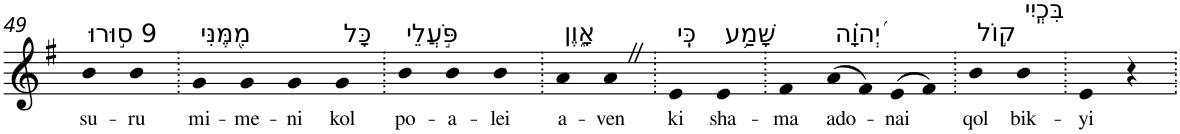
**kern	**text
*part1	*part1
*staff1	*staff1
*I"Piano	*
*I'Pno	*
!!LO:PB:g=z
*clefG2	*
*k[f#]	*
*G:	*
=49	=49
!LO:TX:a:t=9 ס֣וּרוּ	!
!	!LO:LY:b
4b	su-
!	!LO:LY:b
4b	-ru
=50.	=50.
!LO:TX:a:t=מִ֭מֶּנִּי	!
!	!LO:LY:b
4g	mi-
!	!LO:LY:b
4g	-me-
!	!LO:LY:b
4g	-ni
!LO:TX:a:t=כָּל	!
!	!LO:LY:b
4g	kol
=51.	=51.
!LO:TX:a:t=פֹּ֣עֲלֵי	!
!	!LO:LY:b
4b	po-
!	!LO:LY:b
4b	-a-
!	!LO:LY:b
4b	-lei
=52.	=52.
!LO:TX:a:t=אָ֑וֶן	!
!	!LO:LY:b
4a	a-
!	!LO:LY:b
4aZ	-ven
=53.	=53.
!LO:TX:a:t=כִּֽי	!
!	!LO:LY:b
4e	ki
!LO:TX:a:t=שָׁמַ֥ע	!
!	!LO:LY:b
4e	sha-
=54.	=54.
!	!LO:LY:b
4f#	-ma
!LO:TX:a:t=יְ֝הוָ֗ה	!
!	!LO:LY:b
(>8a	ado-
8f#)	.
!	!LO:LY:b
(>8e	-nai
8f#)	.
=55.	=55.
!LO:TX:a:t=ק֣וֹל	!
!	!LO:LY:b
4b	qol
!LO:TX:a:t=בִּכְיִֽי	!
!	!LO:LY:b
4b	bik-
=56.	=56.
!	!LO:LY:b
4e	-yi
4r	.
=.	=.
*-	*-
